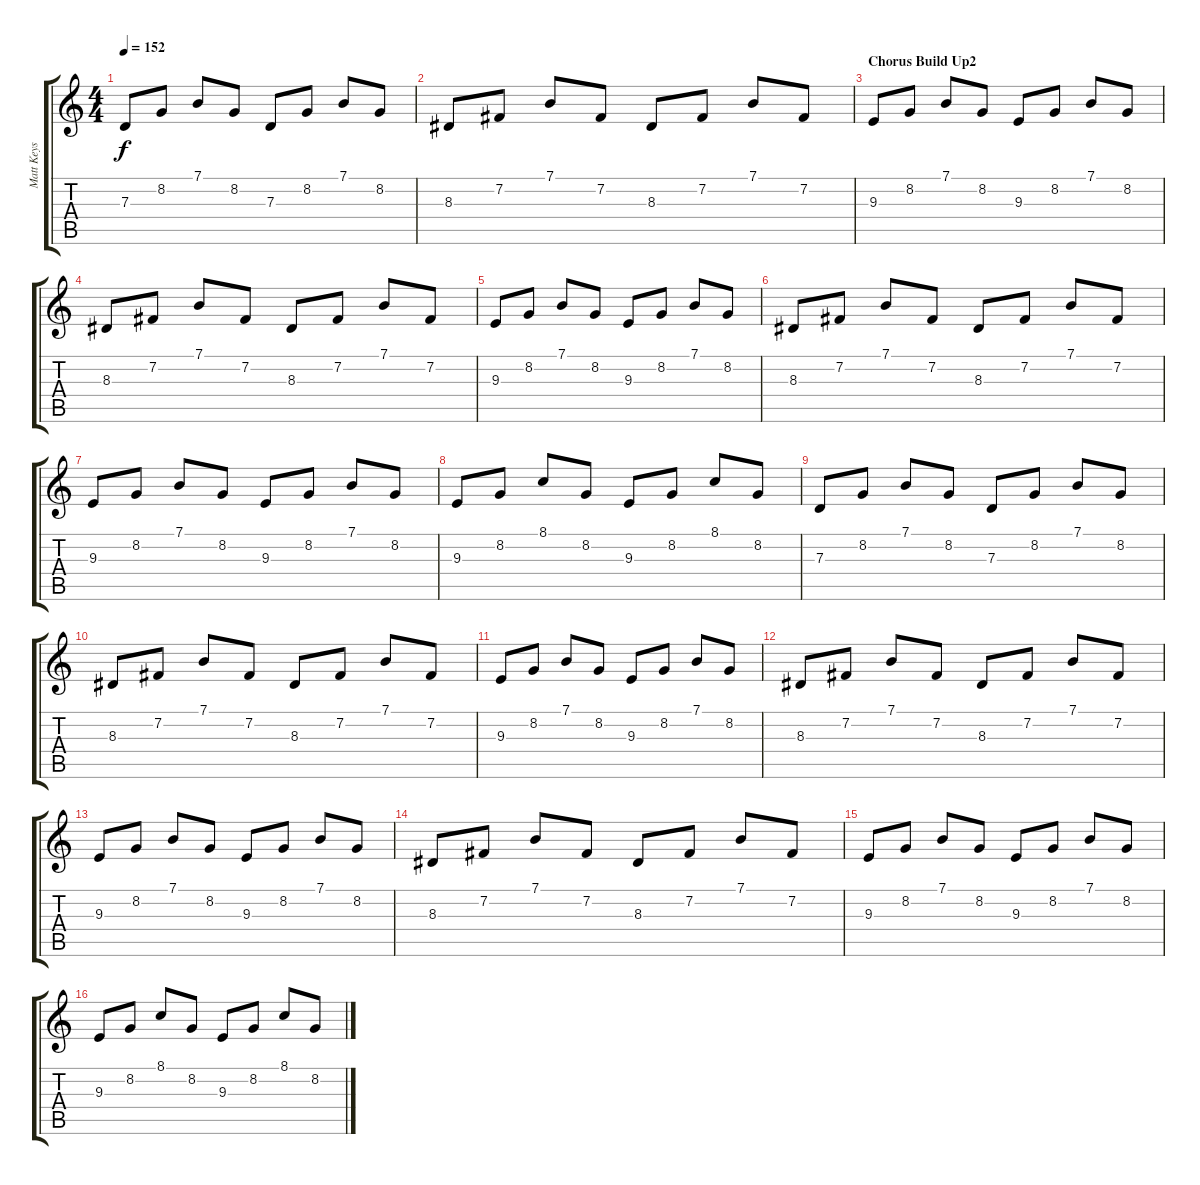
\track ("Matt Keys (Left)" "Matt Keys ") {instrument electricpiano1}
\staff {score tabs}
\tuning (E4 B3 G3 D3 A2 E2) {hide}
\ts (4 4)
\tempo 152
\clef g2
\ks c
7.3.8{dy f} 8.2.8 7.1.8 8.2.8 7.3.8 8.2.8 7.1.8 8.2.8 |
8.3.8 7.2.8 7.1.8 7.2.8 8.3.8 7.2.8 7.1.8 7.2.8 |
\section ("" "Chorus Build Up2")
9.3.8 8.2.8 7.1.8 8.2.8 9.3.8 8.2.8 7.1.8 8.2.8 |
8.3.8 7.2.8 7.1.8 7.2.8 8.3.8 7.2.8 7.1.8 7.2.8 |
9.3.8 8.2.8 7.1.8 8.2.8 9.3.8 8.2.8 7.1.8 8.2.8 |
8.3.8 7.2.8 7.1.8 7.2.8 8.3.8 7.2.8 7.1.8 7.2.8 |
9.3.8 8.2.8 7.1.8 8.2.8 9.3.8 8.2.8 7.1.8 8.2.8 |
9.3.8 8.2.8 8.1.8 8.2.8 9.3.8 8.2.8 8.1.8 8.2.8 |
7.3.8 8.2.8 7.1.8 8.2.8 7.3.8 8.2.8 7.1.8 8.2.8 |
8.3.8 7.2.8 7.1.8 7.2.8 8.3.8 7.2.8 7.1.8 7.2.8 |
9.3.8 8.2.8 7.1.8 8.2.8 9.3.8 8.2.8 7.1.8 8.2.8 |
8.3.8 7.2.8 7.1.8 7.2.8 8.3.8 7.2.8 7.1.8 7.2.8 |
9.3.8 8.2.8 7.1.8 8.2.8 9.3.8 8.2.8 7.1.8 8.2.8 |
8.3.8 7.2.8 7.1.8 7.2.8 8.3.8 7.2.8 7.1.8 7.2.8 |
9.3.8 8.2.8 7.1.8 8.2.8 9.3.8 8.2.8 7.1.8 8.2.8 |
9.3.8 8.2.8 8.1.8 8.2.8 9.3.8 8.2.8 8.1.8 8.2.8
